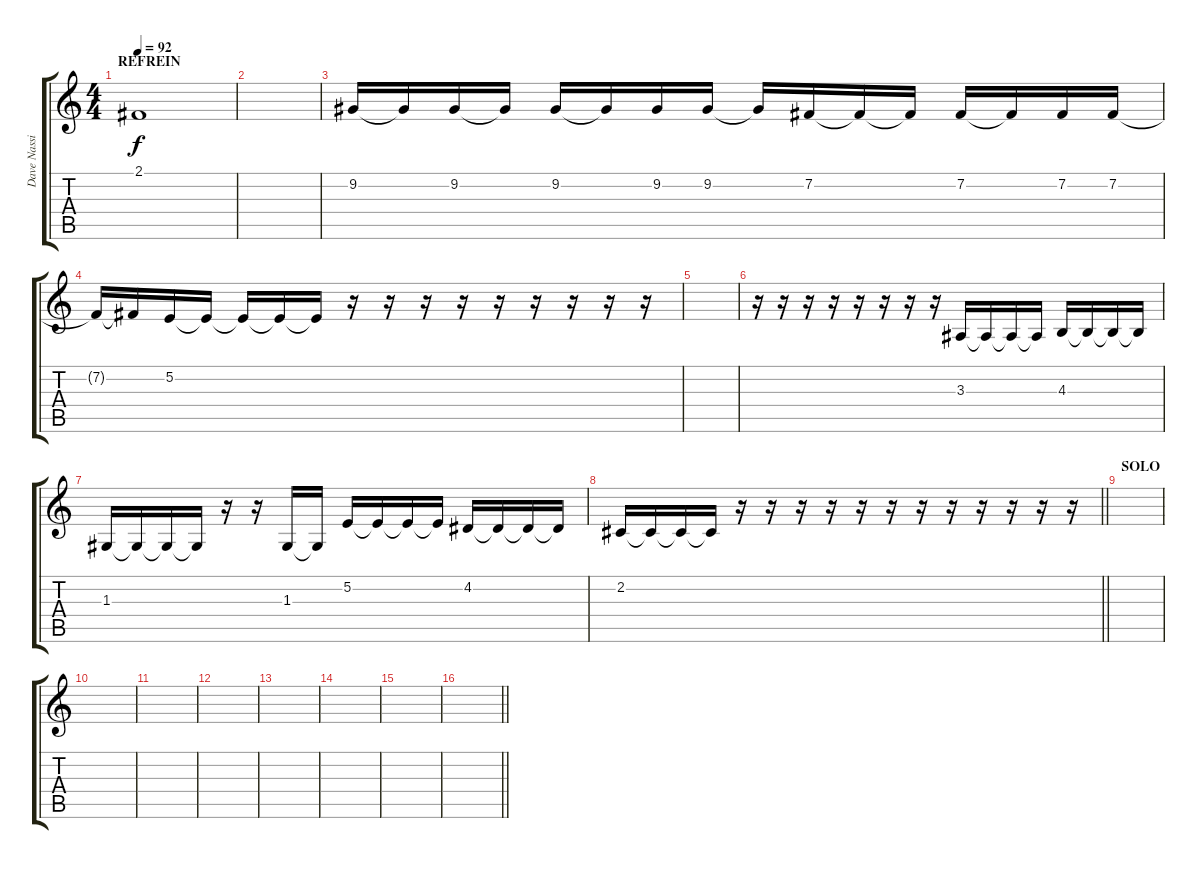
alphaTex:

\track ("Dave Nassie" "Dave Nassi") {instrument altosax}
\staff {score tabs}
\tuning (E4 B3 G3 D3 A2 E2) {hide}
\ts (4 4)
\section ("" "REFREIN")
\tempo 92
\clef g2
\ks c
2.1.1{dy f} |
|
9.2.16 9.2{t}.16 9.2.16 9.2{t}.16 9.2.16 9.2{t}.16 9.2.16 9.2.16 9.2{t}.16 7.2.16 7.2{t}.16 7.2{t}.16 7.2.16 7.2{t}.16 7.2.16 7.2.16 |
7.2{t}.16 7.2{t}.16 5.2.16 5.2{t}.16 5.2{t}.16 5.2{t}.16 5.2{t}.16 r.16 r.16 r.16 r.16 r.16 r.16 r.16 r.16 r.16 |
|
r.16 r.16 r.16 r.16 r.16 r.16 r.16 r.16 3.3.16 3.3{t}.16 3.3{t}.16 3.3{t}.16 4.3.16 4.3{t}.16 4.3{t}.16 4.3{t}.16 |
1.3.16 1.3{t}.16 1.3{t}.16 1.3{t}.16 r.16 r.16 1.3.16 1.3{t}.16 5.2.16 5.2{t}.16 5.2{t}.16 5.2{t}.16 4.2.16 4.2{t}.16 4.2{t}.16 4.2{t}.16 |
\barLineRight lightlight
2.2.16 2.2{t}.16 2.2{t}.16 2.2{t}.16 r.16 r.16 r.16 r.16 r.16 r.16 r.16 r.16 r.16 r.16 r.16 r.16 |
\section ("" "SOLO")
|
|
|
|
|
|
|
\barLineRight lightlight
